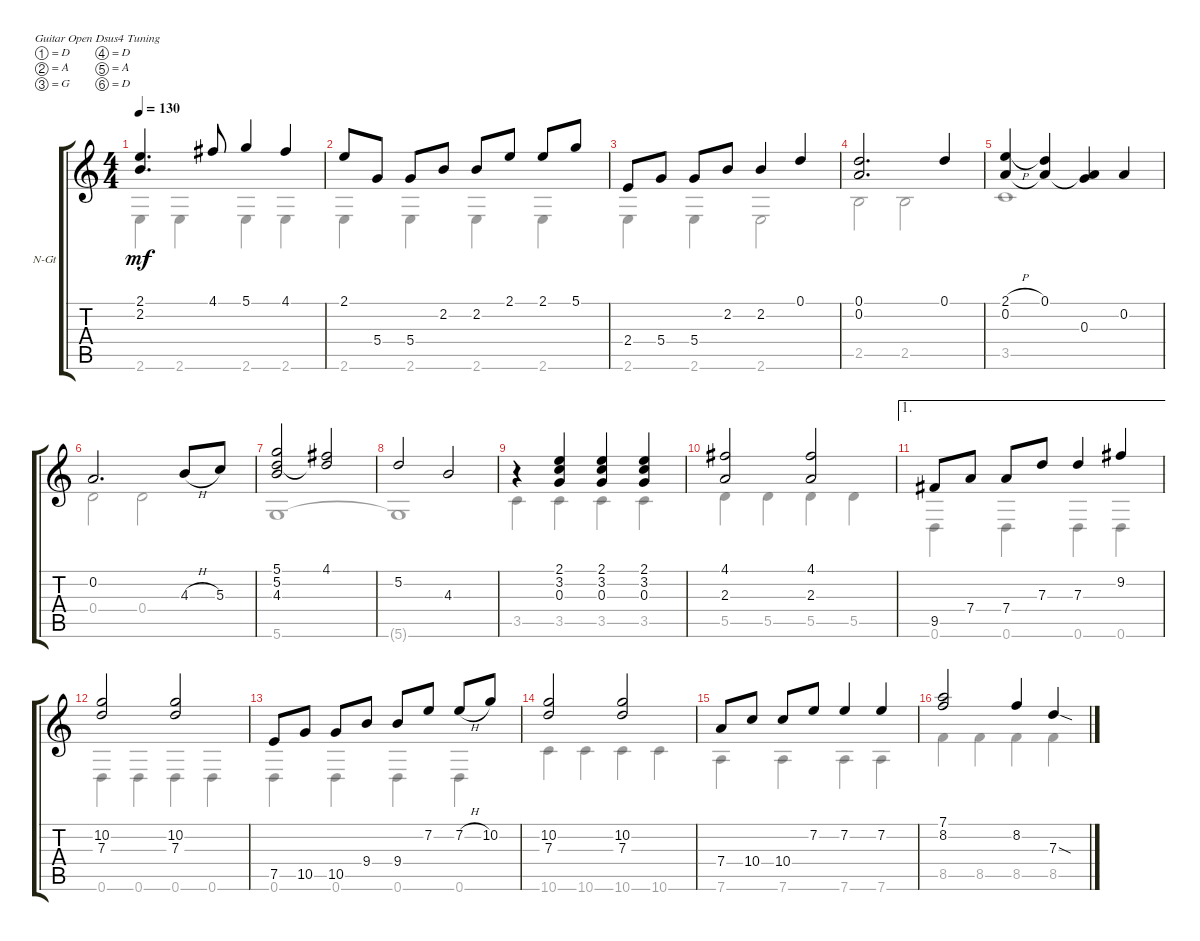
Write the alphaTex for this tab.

\defaultSystemsLayout 4
\bracketExtendMode groupsimilarinstruments
\firstSystemTrackNameOrientation horizontal
\otherSystemsTrackNameOrientation horizontal
\track ("Nylon Guitar" "N-Gt") {instrument acousticguitarsteel}
\staff {score tabs}
\tuning (D4 A3 G3 D3 A2 D2)
\voice
\ts (4 4)
\tempo 130
\clef g2
\ks c
(2.1 2.2).4{d dy mf} 4.1.8 5.1.4 4.1.4 |
2.1.8 5.4.8 5.4.8 2.2.8 2.2.8 2.1.8 2.1.8 5.1.8 |
2.4.8 5.4.8 5.4.8 2.2.8 2.2.4 0.1.4 |
(0.1 0.2).2{d} 0.1.4 |
(2.1{h} 0.2).4 (0.1 0.2{t}).4 (0.3 0.2{t}).4 0.2.4 |
0.2.2{d} 4.3{h}.8 5.3.8 |
(5.1 5.2 4.3).2 (4.1 5.2{t}).2 |
5.2.2 4.3.2 |
r.4 (0.3 3.2 2.1).4 (0.3 3.2 2.1).4 (0.3 3.2 2.1).4 |
(4.1 2.3).2 (4.1 2.3).2 |
\ae 1
9.5.8 7.4.8 7.4.8 7.3.8 7.3.4 9.2.4 |
(10.2 7.3).2 (10.2 7.3).2 |
7.5.8 10.5.8 10.5.8 9.4.8 9.4.8 7.2.8 7.2{h}.8 10.2.8 |
(10.2 7.3).2 (10.2 7.3).2 |
7.4.8 10.4.8 10.4.8 7.2.8 7.2.4 7.2.4 |
(7.1 8.2).2 8.2.4 7.3{sod}.4
\voice
\clef g2
\ottava regular
\simile none
\ks c
2.6.4{dy mf} 2.6.4 2.6.4 2.6.4 |
2.6.4 2.6.4 2.6.4 2.6.4 |
2.6.4 2.6.4 2.6.2 |
2.5.2 2.5.2 |
3.5.1 |
0.4.2 0.4.2 |
5.6.1 |
5.6{t}.1 |
3.5.4 3.5.4 3.5.4 3.5.4 |
5.5.4 5.5.4 5.5.4 5.5.4 |
0.6.4 0.6.4 0.6.4 0.6.4 |
0.6.4 0.6.4 0.6.4 0.6.4 |
0.6.4 0.6.4 0.6.4 0.6.4 |
10.6.4 10.6.4 10.6.4 10.6.4 |
7.6.4 7.6.4 7.6.4 7.6.4 |
8.5.4 8.5.4 8.5.4 8.5.4
